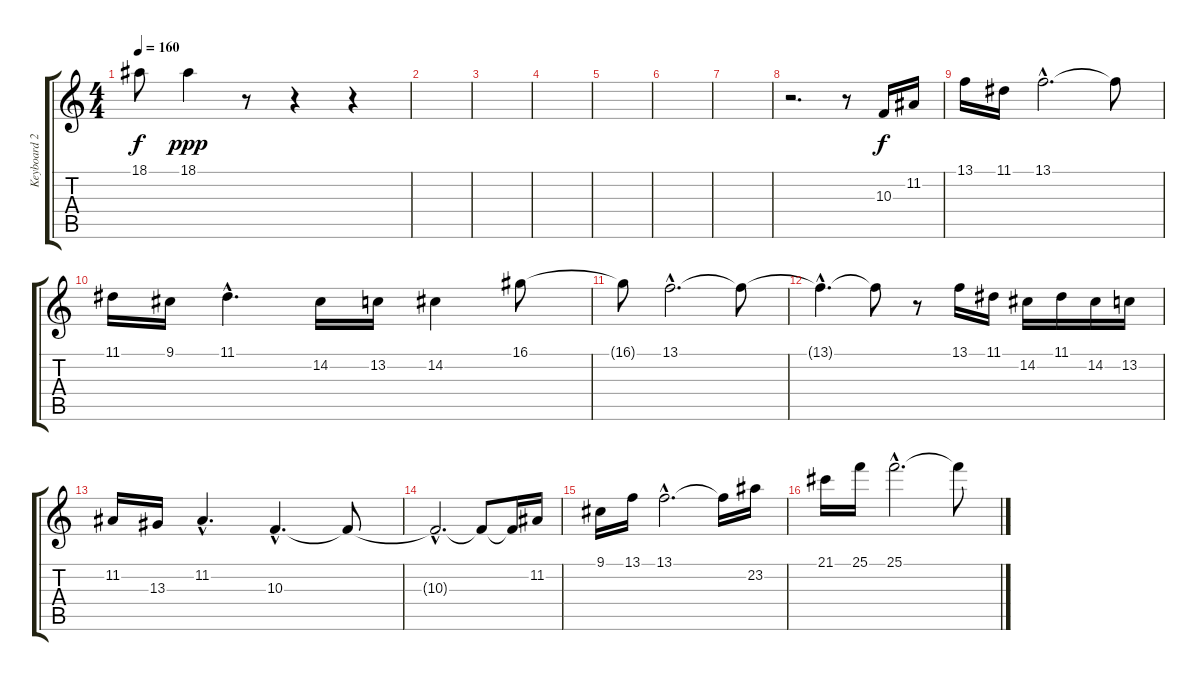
\track ("Keyboard 2" "Keyboard 2") {instrument stringensemble1}
\staff {score tabs}
\tuning (E4 B3 G3 D3 A2 E2) {hide}
\ts (4 4)
\section ("" "")
\tempo 160
\clef g2
\ks c
18.1{t}.8{dy f} 18.1.4{dy ppp} r.8 r.4 r.4 |
|
|
|
|
|
|
r.2{d} r.8 10.3.16{dy f} 11.2.16 |
\section ("" "")
13.1.16 11.1.16 13.1{hac}.2{d} 13.1{t}.8 |
11.1.16 9.1.16 11.1{hac}.4{d} 14.2.16 13.2.16 14.2.4 16.1.8 |
16.1{t}.8 13.1{hac}.2{d} 13.1{t}.8 |
13.1{hac t}.4{d} 13.1{t}.8 r.8 13.1.16 11.1.16 14.2.16 11.1.16 14.2.16 13.2.16 |
11.2.16 13.3.16 11.2{hac}.4{d} 10.3{hac}.4{d} 10.3{t}.8 |
10.3{hac t}.2{d} 10.3{t}.8 10.3{t}.16 11.2.16 |
9.1.16 13.1.16 13.1{hac}.2{d} 13.1{t}.16 23.2.16 |
21.1.16 25.1.16 25.1{hac}.2{d} 25.1{t}.8
